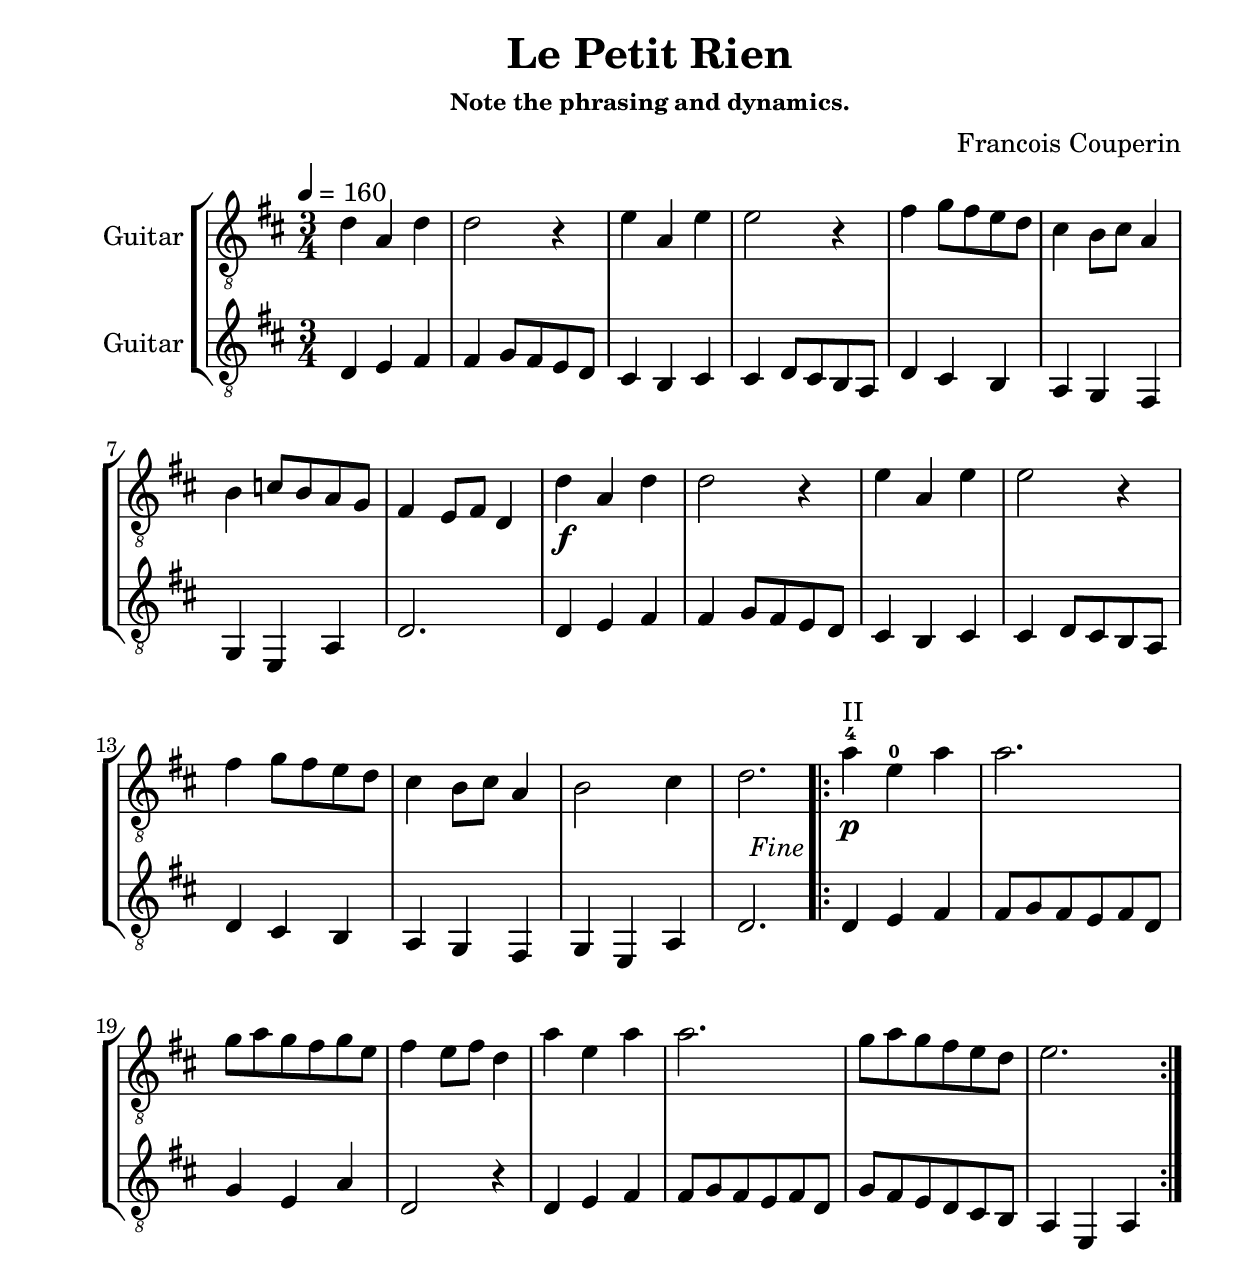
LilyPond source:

\version "2.20.0"
\include "common.ily"

% Only show the last few bars for easier typesetting.
% showFirstLength = R2*5
% showLastLength = R1*4

% Blank bars before starting the MIDI
% blank-before = {R1*3}
blank-before = {}

% Uncomment to add tab.
% withTab = 1

\header {
  title= "Le Petit Rien"
  subsubtitle = "Note the phrasing and dynamics."
  composer="Francois Couperin"
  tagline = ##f
}

global = {
    \tempo 4=160
    \key d \major
    \time 3/4
}

guitarA = {
    \relative{
        {
            d'4 a d |
            d2 r4|
            e a, e'|
            e2 r4|

            fis4 g8 fis e d|
            cis4 b8 cis a4| \mBreak

            b=4 c8 b a g|
            fis4 e8 fis d4|
            d'_\f a d|
            d2 r4|
            e4 a, e'|
            e2 r4| \mBreak

            fis4 g8 fis e d|
            cis4 b8 cis a4|
            b2 cis4|
            \once \override TextScript.padding = #2
            \once \override TextScript.X-offset = #1
            d2._\markup{\italic Fine}
        }
        \repeat volta 2 {
            a'='4-4^"II"_\p e-0 a|
            a2.| \mBreak

            g8 a g fis g e|
            fis4 e8 fis d4|
            a'='4 e a|
            a2.|

            g8 a g fis e d |
            e2.|


        }
    }
}

useGuitarB = 1
guitarB = {
    \relative{
        {
            d4 e fis|
            fis4 g8 fis e d|
            cis4 b cis|
            cis d8 cis b a|

            d4 cis b |
            a g fis | \mBreak

            g e a|
            d2.|

            d=4 e fis|
            fis g8 fis e d|
            cis4 b cis|
            cis d8 cis b a| \mBreak

            d4 cis b|
            a g fis|
            g e a|
            d2.|


        }
        \repeat volta 2 { 

            d4 e fis|
            fis8 g fis e fis d|
            g4 e a|
            d,=2 r4|
            d4 e fis|
            fis8 g fis e fis d|
            g8 fis e d cis b|
            a4 e a|
        }
    }
}

\version "2.20.0"  % necessary for upgrading to future LilyPond versions.

% \include "definitions.ily"
\include "common.ily"

\paper {
%   annotate-spacing = ##t
}

\score{
\new StaffGroup{
    <<
    \new Staff \with{
        instrumentName = "Guitar" 
        midiInstrument = "acoustic guitar (nylon)"
    }{
        \global
        \clef "G_8"
        \guitarA
    }

    \ifDefinedThenElse #'withTab  % code for the capo case
    {
        \new TabStaff {
            \clef moderntab
            \guitarA
        }
    }
    % else
    {}

    \ifDefinedThenElse #'useGuitarB
    {
        \new Staff \with{
            instrumentName = "Guitar" 
            midiInstrument = "acoustic guitar (nylon)"
        }{
            \global
            \clef "G_8"
            \guitarB
        }
    }
    {}
    >>
}
}


% Midi output of both guitar, with 2 measures drum before starting.
\score{
\new StaffGroup{
    << 
    \new Staff \with{
        midiInstrument = "acoustic guitar (nylon)"
        % midiInstrument = "acoustic guitar (steel)"
    }{
        \global
        \clef "G_8"
        \blank-before
        \guitarA
    }

    \ifDefinedThenElse #'useGuitarB
    {
        \new Staff \with{
            midiInstrument = "acoustic guitar (nylon)"
            % midiInstrument = "acoustic guitar (steel)"
        }{
            \global
            \clef "G_8"
            % \set Staff.midiMinimumVolume = #0.7
            \blank-before
            \guitarB
        }
    }
    {}

 	\new DrumStaff <<
        \global
	  \drummode {
	    << {
        \set Staff.midiMaximumVolume = #0.7
	    %   \repeat unfold 72 bd4\ff
	    } 
	   >>
	  }
	>>
    >>
}
\midi{
}
}
